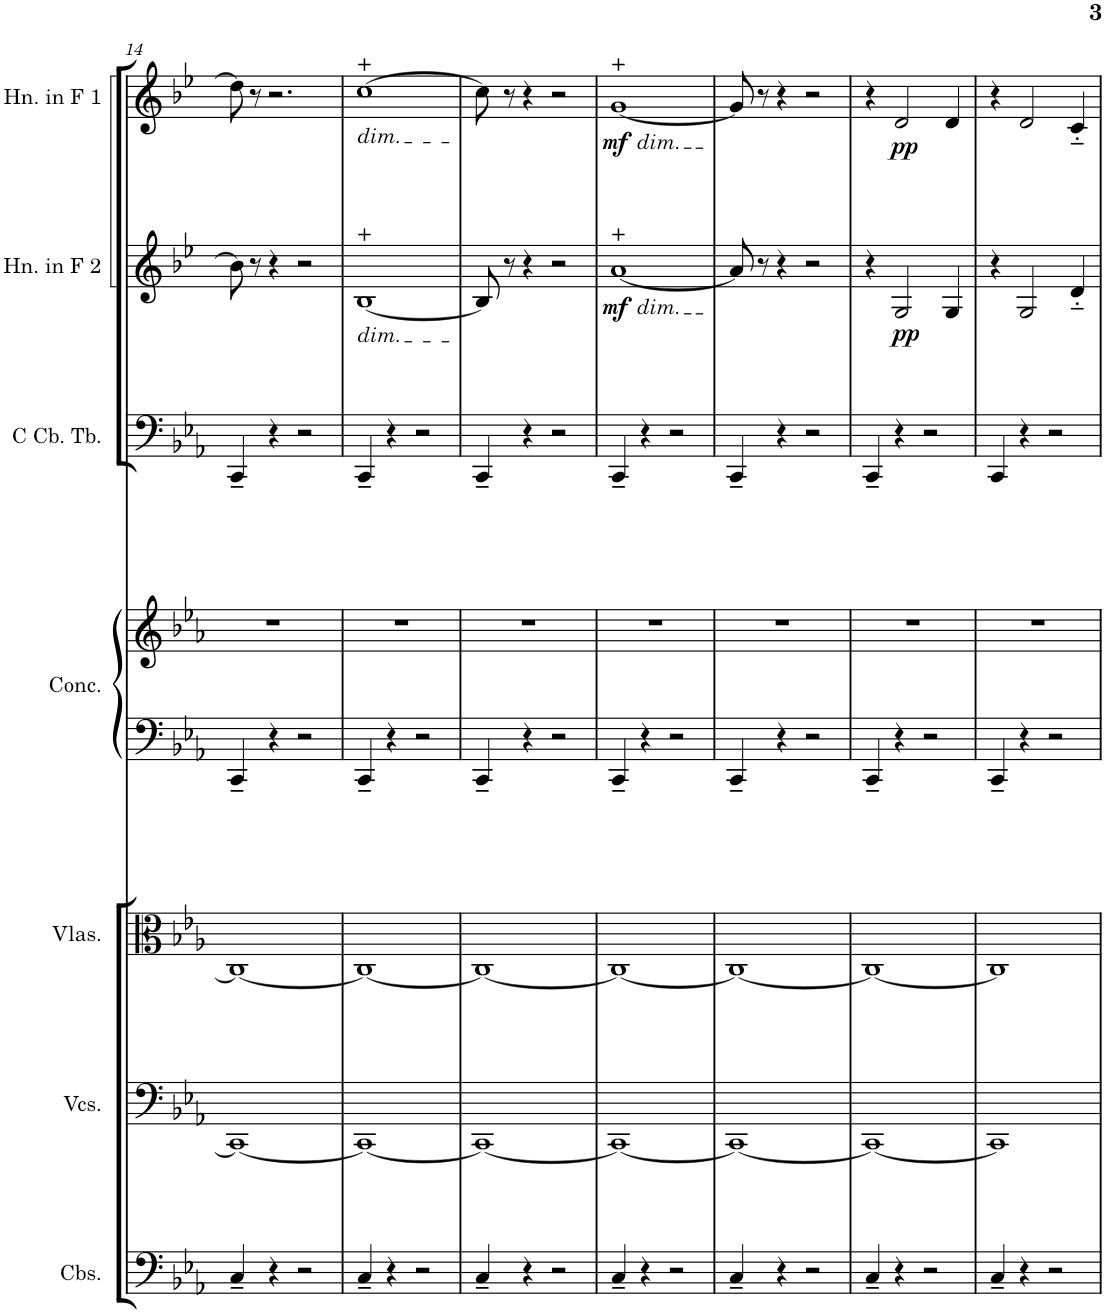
**kern	**kern	**kern	**kern	**kern	**kern	**kern	**dynam	**kern	**dynam
*part7	*part6	*part5	*part4	*part4	*part3	*part2	*part2	*part1	*part1
*staff8	*staff7	*staff6	*staff5	*staff4	*staff3	*staff2	*staff2	*staff1	*staff1
*I"Contrabasses	*I"Violoncellos	*I"Violas	*I"Concertina	*	*I"C Contrabass Tuba	*I"Horn in F 2	*	*I"Horn in F 1	*
*I'Cbs.	*I'Vcs.	*I'Vlas.	*I'Conc.	*	*I'C Cb. Tb.	*I'Hn. in F 2	*	*I'Hn. in F 1	*
!!LO:PB:g=z
*clefF4	*clefF4	*clefC3	*clefF4	*clefG2	*clefF4	*clefG2	*	*clefG2	*
*Trd7c12	*	*	*	*	*	*Trd4c7	*	*Trd4c7	*
*k[b-e-a-]	*k[b-e-a-]	*k[b-e-a-]	*k[b-e-a-]	*k[b-e-a-]	*k[b-e-a-]	*k[b-e-]	*	*k[b-e-]	*
*M4/4	*M4/4	*M4/4	*M4/4	*M4/4	*M4/4	*M4/4	*	*M4/4	*
=14	=14	=14	=14	=14	=14	=14	=14	=14	=14
4C~/	1CC_	1C_	4CC~/	1r	4CC~/	8b-\]	.	8dd\]	.
.	.	.	.	.	.	8r	.	8r	.
4r	.	.	4r	.	4r	4r	.	2.r	.
2r	.	.	2r	.	2r	2r	.	.	.
=15	=15	=15	=15	=15	=15	=15	=15	=15	=15
!	!	!	!	!	!	!	!	!LO:TX:b:i:t=dim.	!
!	!	!	!	!	!	!LO:TX:b:i:t=dim.	!	!	!
4C~/	1CC_	1C_	4CC~/	1r	4CC~/	[1B-	.	[1cc	.
4r	.	.	4r	.	4r	.	.	.	.
2r	.	.	2r	.	2r	.	.	.	.
=16	=16	=16	=16	=16	=16	=16	=16	=16	=16
4C~/	1CC_	1C_	4CC~/	1r	4CC~/	8B-/]	.	8cc\]	.
.	.	.	.	.	.	8r	.	8r	.
4r	.	.	4r	.	4r	4r	.	4r	.
2r	.	.	2r	.	2r	2r	.	2r	.
=17	=17	=17	=17	=17	=17	=17	=17	=17	=17
!	!	!	!	!	!	!	!	!LO:TX:b:i:t=dim.	!
!	!	!	!	!	!	!LO:TX:b:i:t=dim.	!	!	!
!	!	!	!	!	!	!	!LO:DY:b	!	!LO:DY:b
4C~/	1CC_	1C_	4CC~/	1r	4CC~/	[1a	mf	[1g	mf
4r	.	.	4r	.	4r	.	.	.	.
2r	.	.	2r	.	2r	.	.	.	.
=18	=18	=18	=18	=18	=18	=18	=18	=18	=18
4C~/	1CC_	1C_	4CC~/	1r	4CC~/	8a/]	.	8g/]	.
.	.	.	.	.	.	8r	.	8r	.
4r	.	.	4r	.	4r	4r	.	4r	.
2r	.	.	2r	.	2r	2r	.	2r	.
=19	=19	=19	=19	=19	=19	=19	=19	=19	=19
4C~/	1CC_	1C_	4CC~/	1r	4CC~/	4r	.	4r	.
!	!	!	!	!	!	!	!LO:DY:b	!	!LO:DY:b
4r	.	.	4r	.	4r	2G/	pp	2d/	pp
2r	.	.	2r	.	2r	.	.	.	.
.	.	.	.	.	.	4G/	.	4d/	.
=20	=20	=20	=20	=20	=20	=20	=20	=20	=20
4C~/	1CC]	1C]	4CC~/	1r	4CC/	4r	.	4r	.
4r	.	.	4r	.	4r	2G/	.	2d/	.
2r	.	.	2r	.	2r	.	.	.	.
.	.	.	.	.	.	4d/	.	4c/	.
=	=	=	=	=	=	=	=	=	=
*-	*-	*-	*-	*-	*-	*-	*-	*-	*-
